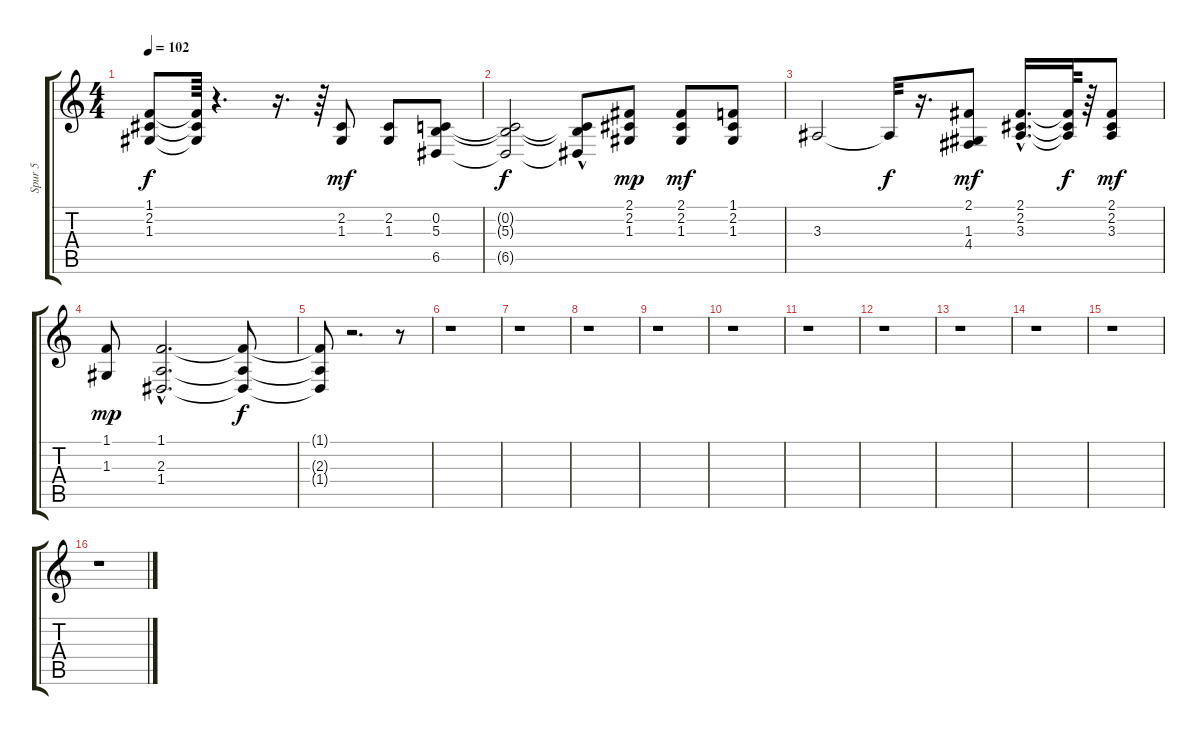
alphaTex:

\track ("Spur 5" "Spur 5") {instrument synthstrings1}
\staff {score tabs}
\tuning (E4 B3 G3 D3 A2 E2) {hide}
\ts (4 4)
\tempo 102
\clef g2
\ks c
(1.1{t} 2.2{t} 1.3{t}).8{dy f} (1.1{t} 2.2{t} 1.3{t}).64 r.4{d} r.16{d} r.64 (2.2 1.3).8{dy mf} (2.2 1.3).8 (0.2 5.3 6.5).8 |
(0.2{t} 5.3{t} 6.5{t}).2{dy f} (0.2{t} 5.3{t} 6.5{hac t}).8 (2.1 2.2 1.3).8{dy mp} (2.1 2.2 1.3).8{dy mf} (1.1 2.2 1.3).8 |
3.3.2 3.3{t}.32{dy f} r.16{d} (2.1 1.3 4.4).8{dy mf} (2.1{hac} 2.2{hac} 3.3{hac}).16{d} (2.1{t} 2.2{t} 3.3{t}).64{dy f} r.64 (2.1 2.2 3.3).8{dy mf} |
(1.1 1.3).8{dy mp} (1.1{hac} 2.3{hac} 1.4{hac}).2{d} (1.1{t} 2.3{t} 1.4{t}).8{dy f} |
(1.1{t} 2.3{t} 1.4{t}).8 r.2{d} r.8 |
r.1 |
r.1 |
r.1 |
r.1 |
r.1 |
r.1 |
r.1 |
r.1 |
r.1 |
r.1 |
r.1
